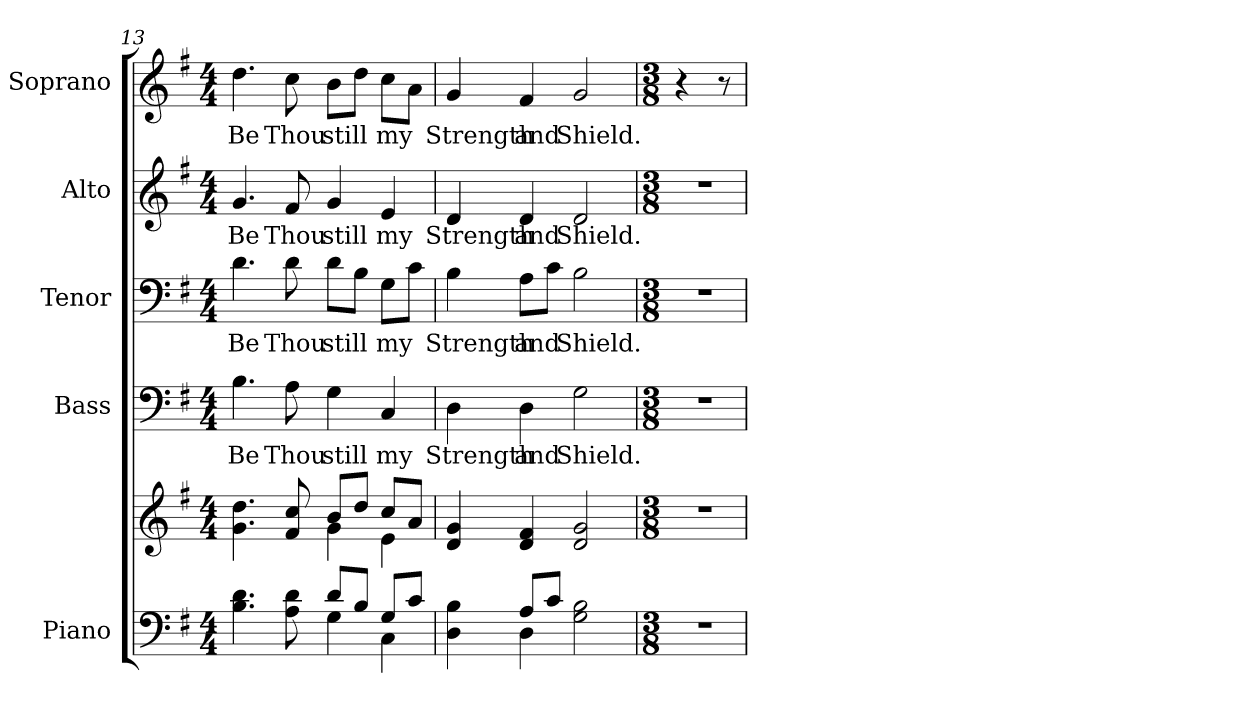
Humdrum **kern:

**kern	**kern	**kern	**text	**kern	**text	**kern	**text	**kern	**text
*part5	*part5	*part4	*part4	*part3	*part3	*part2	*part2	*part1	*part1
*staff6	*staff5	*staff4	*staff4	*staff3	*staff3	*staff2	*staff2	*staff1	*staff1
*I"Piano	*	*I"Bass	*	*I"Tenor	*	*I"Alto	*	*I"Soprano	*
*I'Pno.	*	*I'B.	*	*I'T.	*	*I'A.	*	*I'S.	*
*clefF4	*clefG2	*clefF4	*	*clefF4	*	*clefG2	*	*clefG2	*
*k[f#]	*k[f#]	*k[f#]	*	*k[f#]	*	*k[f#]	*	*k[f#]	*
*G:	*G:	*G:	*	*G:	*	*G:	*	*G:	*
*M4/4	*M4/4	*M4/4	*	*M4/4	*	*M4/4	*	*M4/4	*
=13	=13	=13	=13	=13	=13	=13	=13	=13	=13
*^	*^	*	*	*	*	*	*	*	*
!	!	!	!	!	!LO:LY:b:color=#000000	!	!	!	!	!	!
!	!	!	!	!	!	!	!LO:LY:b:color=#000000	!	!	!	!
!	!	!	!	!	!	!	!	!	!LO:LY:b:color=#000000	!	!
!	!	!	!	!	!	!	!	!	!	!	!LO:LY:b:color=#000000
4.Bi\ 4.di	2ryy	4.gi\ 4.ddi	2ryy	4.Bi\	Be	4.di\	Be	4.gi/	Be	4.ddi\	Be
!	!	!	!	!	!LO:LY:b:color=#000000	!	!	!	!	!	!
!	!	!	!	!	!	!	!LO:LY:b:color=#000000	!	!	!	!
!	!	!	!	!	!	!	!	!	!LO:LY:b:color=#000000	!	!
!	!	!	!	!	!	!	!	!	!	!	!LO:LY:b:color=#000000
8Ai\ 8di	.	8f#i/ 8cci	.	8Ai\	Thou	8di\	Thou	8f#i/	Thou	8cci\	Thou
!	!	!	!	!	!LO:LY:b:color=#000000	!	!	!	!	!	!
!	!	!	!	!	!	!	!LO:LY:b:color=#000000	!	!	!	!
!	!	!	!	!	!	!	!	!	!LO:LY:b:color=#000000	!	!
!	!	!	!	!	!	!	!	!	!	!	!LO:LY:b:color=#000000
8di/L	4Gi\	8bi/L	4gi\	4Gi\	still	8di\L	still	4gi/	still	8bi\L	still
8Bi/J	.	8ddi/J	.	.	.	8Bi\J	.	.	.	8ddi\J	.
!	!	!	!	!	!LO:LY:b:color=#000000	!	!	!	!	!	!
!	!	!	!	!	!	!	!LO:LY:b:color=#000000	!	!	!	!
!	!	!	!	!	!	!	!	!	!LO:LY:b:color=#000000	!	!
!	!	!	!	!	!	!	!	!	!	!	!LO:LY:b:color=#000000
8Gi/L	4Ci\	8cci/L	4ei\	4Ci/	my	8Gi\L	my	4ei/	my	8cci\L	my
8ci/J	.	8ai/J	.	.	.	8ci\J	.	.	.	8ai\J	.
*	*	*v	*v	*	*	*	*	*	*	*	*
=14	=14	=14	=14	=14	=14	=14	=14	=14	=14	=14
!	!	!	!	!LO:LY:b:color=#000000	!	!	!	!	!	!
!	!	!	!	!	!	!LO:LY:b:color=#000000	!	!	!	!
!	!	!	!	!	!	!	!	!LO:LY:b:color=#000000	!	!
!	!	!	!	!	!	!	!	!	!	!LO:LY:b:color=#000000
4Di\ 4Bi	4ryy	4di/ 4gi	4Di\	Strength	4Bi\	Strength	4di/	Strength	4gi/	Strength
!	!	!	!	!LO:LY:b:color=#000000	!	!	!	!	!	!
!	!	!	!	!	!	!LO:LY:b:color=#000000	!	!	!	!
!	!	!	!	!	!	!	!	!LO:LY:b:color=#000000	!	!
!	!	!	!	!	!	!	!	!	!	!LO:LY:b:color=#000000
8Ai/L	4Di\	4di/ 4f#i	4Di\	and	8Ai\L	and	4di/	and	4f#i/	and
8ci/J	.	.	.	.	8ci\J	.	.	.	.	.
!	!	!	!	!LO:LY:b:color=#000000	!	!	!	!	!	!
!	!	!	!	!	!	!LO:LY:b:color=#000000	!	!	!	!
!	!	!	!	!	!	!	!	!LO:LY:b:color=#000000	!	!
!	!	!	!	!	!	!	!	!	!	!LO:LY:b:color=#000000
2Gi\ 2Bi	2ryy	2di/ 2gi	2Gi\	Shield.	2Bi\	Shield.	2di/	Shield.	2gi/	Shield.
*v	*v	*	*	*	*	*	*	*	*	*
=15	=15	=15	=15	=15	=15	=15	=15	=15	=15
*M3/8	*M3/8	*M3/8	*	*M3/8	*	*M3/8	*	*M3/8	*
*^	*	*	*	*	*	*	*	*	*
!LO:N:vis=1	!	!LO:N:vis=1	!LO:N:vis=1	!	!LO:N:vis=1	!	!LO:N:vis=1	!	!	!
*v	*v	*	*	*	*	*	*	*	*	*
4.r	4.r	4.r	.	4.r	.	4.r	.	4r	.
.	.	.	.	.	.	.	.	8r	.
=	=	=	=	=	=	=	=	=	=
*-	*-	*-	*-	*-	*-	*-	*-	*-	*-
